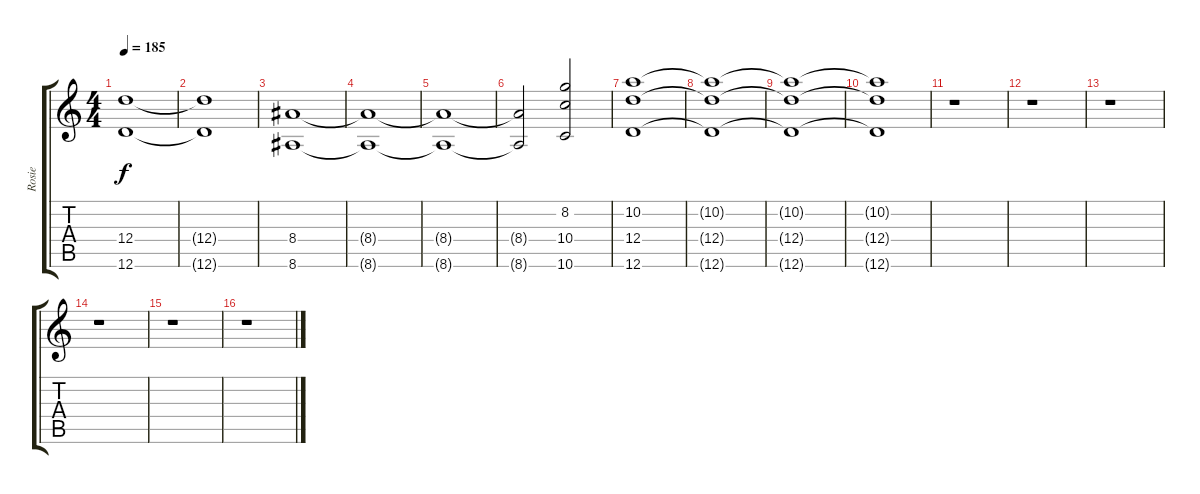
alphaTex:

\track ("Rosie" "Rosie") {instrument stringensemble1}
\staff {score tabs}
\tuning (E5 B4 G4 D4 A3 D3) {hide}
\ts (4 4)
\tempo 185
\clef g2
\ks c
(12.4{t} 12.6{t}).1{dy f} |
(12.4{t} 12.6{t}).1 |
(8.4 8.6).1 |
(8.4{t} 8.6{t}).1 |
(8.4{t} 8.6{t}).1 |
(8.4{t} 8.6{t}).2 (8.2 10.4 10.6).2 |
(10.2 12.4 12.6).1 |
(10.2{t} 12.4{t} 12.6{t}).1 |
(10.2{t} 12.4{t} 12.6{t}).1 |
(10.2{t} 12.4{t} 12.6{t}).1 |
r.1 |
r.1 |
r.1 |
r.1 |
r.1 |
r.1
